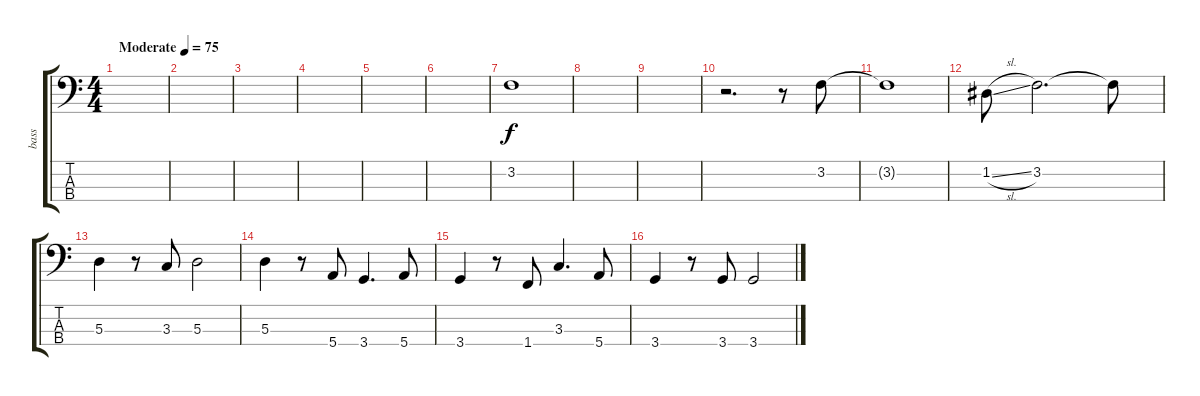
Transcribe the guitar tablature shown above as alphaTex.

\track ("bass" "bass") {instrument electricbassfinger}
\staff {score tabs}
\tuning (G2 D2 A1 E1) {hide}
\ts (4 4)
\tempo (75 "Moderate")
\clef f4
\ks c
|
|
|
|
|
|
3.2.1 |
|
|
r.2{d} r.8 3.2.8 |
3.2{t}.1 |
1.2{sl}.8 3.2.2{d} 3.2{t}.8 |
5.3.4 r.8 3.3.8 5.3.2 |
5.3.4 r.8 5.4.8 3.4.4{d} 5.4.8 |
3.4.4 r.8 1.4.8 3.3.4{d} 5.4.8 |
3.4.4 r.8 3.4.8 3.4.2
